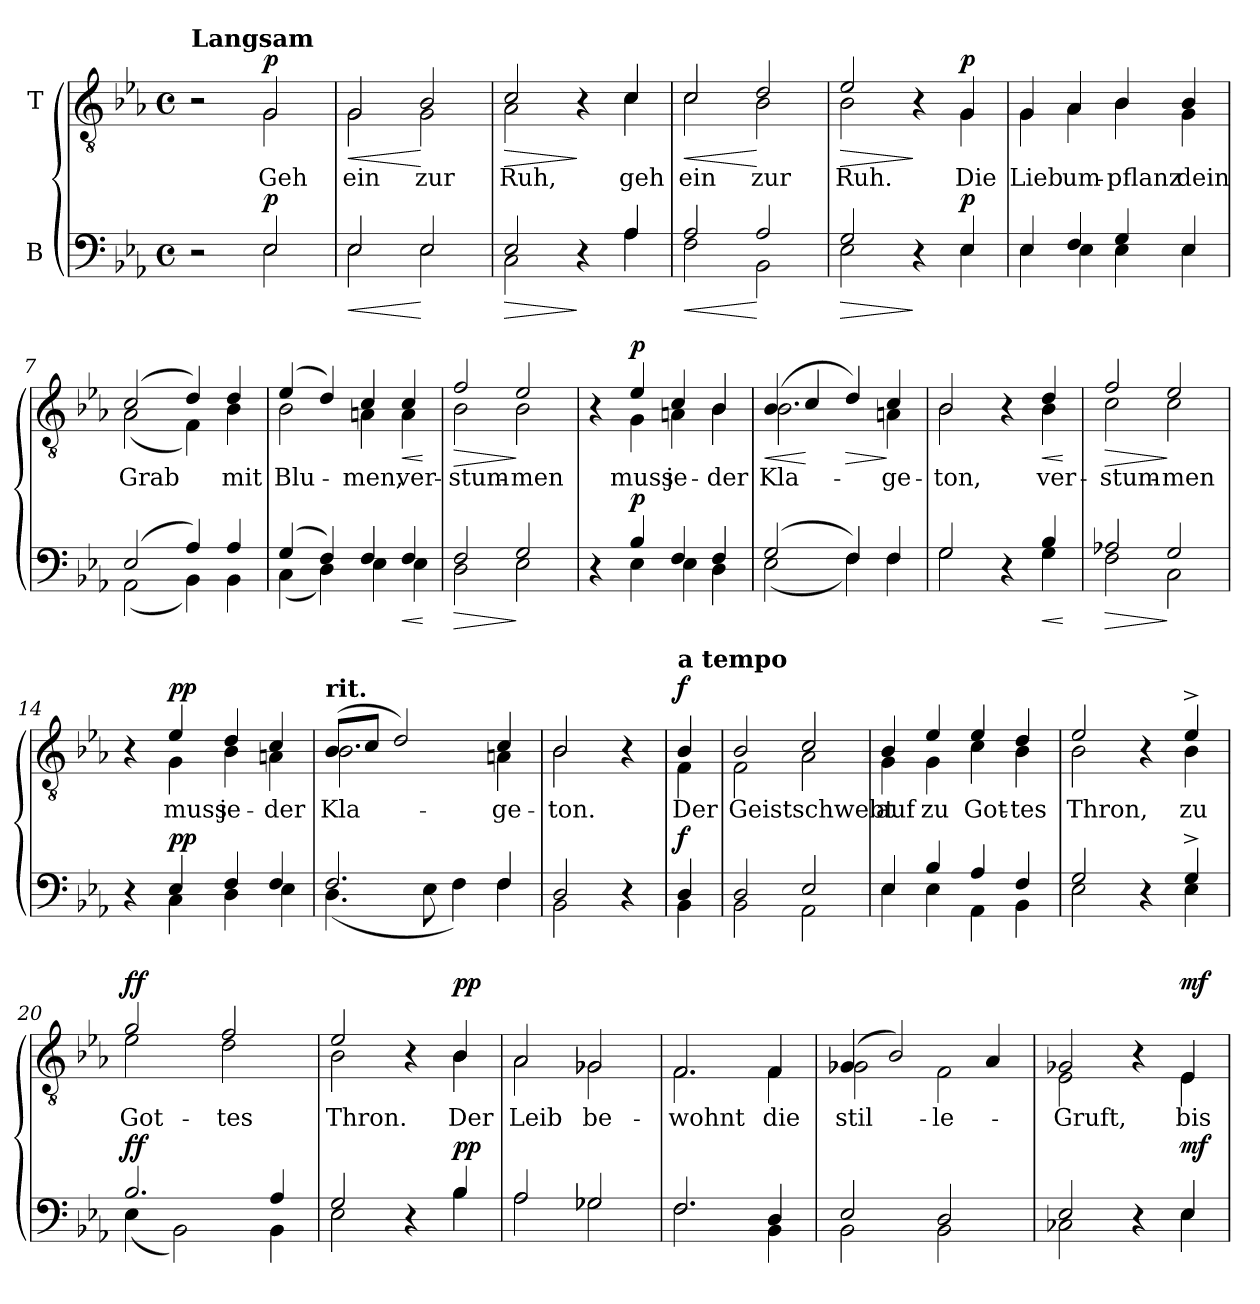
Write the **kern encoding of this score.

**kern	**dynam	**kern	**text	**dynam
*part2	*part2	*part1	*part1	*part1
*staff2	*staff2	*staff1	*staff1	*staff1
*I"B	*	*I"T	*	*
*clefF4	*	*clefGv2	*	*
*k[b-e-a-]	*	*k[b-e-a-]	*	*
*M4/4	*	*M4/4	*	*
*met(c)	*	*met(c)	*	*
=1	=1	=1	=1	=1
*^	*	*^	*	*
!	!	!	!LO:TX:a:B:t=Langsam	!	!	!
2r	2ryy	.	2r	2ryy	.	.
!	!	!LO:DY:a	!	!	!LO:LY:b	!LO:DY:a
2E-/	2E-\	p	2G/	2G\	Geh	p
=2	=2	=2	=2	=2	=2	=2
!	!	!LO:HP:b	!	!	!LO:LY:b	!LO:HP:b
2E-/	2E-\	<	2G/	2G\	ein	<
!	!	!	!	!	!LO:LY:b	!
2E-/	2E-\	[	2B-/	2G\	zur	[
=3	=3	=3	=3	=3	=3	=3
!	!	!LO:HP:b	!	!	!LO:LY:b	!LO:HP:b
2E-/	2C\	>	2c/	2A-\	Ruh,	>
4r	4ryy	]	4r	4ryy	.	]
!	!	!	!	!	!LO:LY:b	!
4A-/	4A-\	.	4c/	4c\	geh	.
=4	=4	=4	=4	=4	=4	=4
!	!	!LO:HP:b	!	!	!LO:LY:b	!LO:HP:b
2A-/	2F\	<	2c/	2c\	ein	<
!	!	!	!	!	!LO:LY:b	!
2A-/	2BB-\	[	2d/	2B-\	zur	[
=5	=5	=5	=5	=5	=5	=5
!	!	!LO:HP:b	!	!	!LO:LY:b	!LO:HP:b
2G/	2E-\	>	2e-/	2B-\	Ruh.	>
4r	4ryy	]	4r	4ryy	.	]
!	!	!LO:DY:a	!	!	!LO:LY:b	!LO:DY:a
4E-/	4E-\	p	4G/	4G\	Die	p
=6	=6	=6	=6	=6	=6	=6
!	!	!	!	!	!LO:LY:b	!
4E-/	4E-\	.	4G/	4G\	Lieb	.
!	!	!	!	!	!LO:LY:b	!
4F/	4E-\	.	4A-/	4A-\	um-	.
!	!	!	!	!	!LO:LY:b	!
4G/	4E-\	.	4B-/	4B-\	-pflanz	.
!	!	!	!	!	!LO:LY:b	!
4E-/	4E-\	.	4B-/	4G\	dein	.
!!LO:LB:g=z	!!
=7	=7	=7	=7	=7	=7	=7
!	!	!	!	!	!LO:LY:b	!
(2E-/	(2AA-\	.	(2c/	(2A-\	Grab	.
4A-/)	4BB-\)	.	4d/)	4F\)	.	.
!	!	!	!	!	!LO:LY:b	!
4A-/	4BB-\	.	4d/	4B-\	mit	.
=8	=8	=8	=8	=8	=8	=8
!	!	!	!	!	!LO:LY:b	!
(4G/	(4C\	.	(4e-/	2B-\	Blu-	.
4F/)	4D\)	.	4d/)	.	.	.
!	!	!	!	!	!LO:LY:b	!
4F/	4E-\	.	4c/	4An\	-men,	.
!	!	!LO:HP:b	!	!	!LO:LY:b	!LO:HP:b
4F/	4E-\	<	4c/	4A\	ver-	<
*v	*v	*	*	*	*	*
*	*	*v	*v	*	*
.	[	.	.	[
=9	=9	=9	=9	=9
!	!LO:HP:b	!	!LO:LY:b	!LO:HP:b
*^	*	*^	*	*
2F/	2D\	>	2f/	2B-\	-stum-	>
!	!	!	!	!	!LO:LY:b	!
2G/	2E-\	]	2e-/	2B-\	-men	]
=10	=10	=10	=10	=10	=10	=10
4r	4ryy	.	4r	4ryy	.	.
!	!	!LO:DY:a	!	!	!LO:LY:b	!LO:DY:a
4B-/	4E-\	p	4e-/	4G\	muss	p
!	!	!	!	!	!LO:LY:b	!
4F/	4E-\	.	4c/	4An\	je-	.
!	!	!	!	!	!LO:LY:b	!
4F/	4D\	.	4B-/	4B-\	-der	.
=11	=11	=11	=11	=11	=11	=11
!	!	!	!	!	!LO:LY:b	!LO:HP:b
(2G/	(2E-\	.	(4B-/	2.B-\	Kla-	<
.	.	.	4c/	.	.	[
!	!	!	!	!	!	!LO:HP:b
4F/)	4F\)	.	4d/)	.	.	>
!	!	!	!	!	!LO:LY:b	!
4F/	4F\	.	4c/	4An\	-ge-	]
!!LO:LB:g=z	!!
=12	=12	=12	=12	=12	=12	=12
!	!	!	!	!	!LO:LY:b	!
2G/	2G\	.	2B-/	2B-\	-ton,	.
4r	4ryy	.	4r	4ryy	.	.
!	!	!LO:HP:b	!	!	!LO:LY:b	!LO:HP:b
4B-/	4G\	<	4d/	4B-\	ver-	<
*v	*v	*	*	*	*	*
*	*	*v	*v	*	*
.	[	.	.	[
=13	=13	=13	=13	=13
!	!LO:HP:b	!	!LO:LY:b	!LO:HP:b
*^	*	*^	*	*
2A-X/	2F\	>	2f/	2c\	-stum-	>
!	!	!	!	!	!LO:LY:b	!
2G/	2C\	]	2e-/	2c\	-men	]
=14	=14	=14	=14	=14	=14	=14
4r	4ryy	.	4r	4ryy	.	.
!	!	!LO:DY:a	!	!	!LO:LY:b	!LO:DY:a
4E-/	4C\	pp	4e-/	4G\	muss	pp
!	!	!	!	!	!LO:LY:b	!
4F/	4D\	.	4d/	4B-\	je-	.
!	!	!	!	!	!LO:LY:b	!
4F/	4E-\	.	4c/	4An\	-der	.
=15	=15	=15	=15	=15	=15	=15
!	!	!	!LO:TX:a:B:t=rit.	!	!	!
!	!	!	!	!	!LO:LY:b	!
2.F/	(4.D\	.	(8B-/L	2.B-\	Kla-	.
.	.	.	8c/J	.	.	.
.	.	.	2d/)	.	.	.
.	8E-\	.	.	.	.	.
.	4F\)	.	.	.	.	.
!	!	!	!	!	!LO:LY:b	!
4F/	4F\	.	4c/	4An\	-ge-	.
=16	=16	=16	=16	=16	=16	=16
!	!	!	!	!	!LO:LY:b	!
2D/	2BB-\	.	2B-/	2B-\	-ton.	.
4r	4ryy	.	4r	4ryy	.	.
!!LO:LB:g=z	!!
=16X1	=16X1	=16X1	=16X1	=16X1	=16X1	=16X1
!	!	!	!LO:TX:a:B:t=a tempo	!	!	!
!	!	!LO:DY:a	!	!	!LO:LY:b	!LO:DY:a
4D/	4BB-\	f	4B-/	4F\	Der	f
=17	=17	=17	=17	=17	=17	=17
!	!	!	!	!	!LO:LY:b	!
2D/	2BB-\	.	2B-/	2F\	Geist	.
!	!	!	!	!	!LO:LY:b	!
2E-/	2AA-\	.	2c/	2A-\	schwebt	.
=18	=18	=18	=18	=18	=18	=18
!	!	!	!	!	!LO:LY:b	!
4E-/	4E-\	.	4B-/	4G\	auf	.
!	!	!	!	!	!LO:LY:b	!
4B-/	4E-\	.	4e-/	4G\	zu	.
!	!	!	!	!	!LO:LY:b	!
4A-/	4AA-\	.	4e-/	4c\	Got-	.
!	!	!	!	!	!LO:LY:b	!
4F/	4BB-\	.	4d/	4B-\	-tes	.
=19	=19	=19	=19	=19	=19	=19
!	!	!	!	!	!LO:LY:b	!
2G/	2E-\	.	2e-/	2B-\	Thron,	.
4r	4ryy	.	4r	4ryy	.	.
!	!	!	!	!	!LO:LY:b	!
4G^/	4E-\	.	4e-^/	4B-\	zu	.
=20	=20	=20	=20	=20	=20	=20
!	!	!LO:DY:a	!	!	!LO:LY:b	!LO:DY:a
2.B-/	(4E-\	ff	2g/	2e-\	Got-	ff
.	2BB-\)	.	.	.	.	.
!	!	!	!	!	!LO:LY:b	!
.	.	.	2f/	2d\	-tes	.
4A-/	4BB-\	.	.	.	.	.
=21	=21	=21	=21	=21	=21	=21
!	!	!	!	!	!LO:LY:b	!
2G/	2E-\	.	2e-/	2B-\	Thron.	.
4r	4ryy	.	4r	4ryy	.	.
!	!	!LO:DY:a	!	!	!LO:LY:b	!LO:DY:a
4B-/	4B-\	pp	4B-/	4B-\	Der	pp
!!LO:LB:g=z	!!
=22	=22	=22	=22	=22	=22	=22
!	!	!	!	!	!LO:LY:b	!
2A-/	2A-\	.	2A-/	2A-\	Leib	.
!	!	!	!	!	!LO:LY:b	!
2G-X/	2G-\	.	2G-X/	2G-\	be-	.
=23	=23	=23	=23	=23	=23	=23
!	!	!	!	!	!LO:LY:b	!
2.F/	2.F\	.	2.F/	2.F\	-wohnt	.
!	!	!	!	!	!LO:LY:b	!
4D/	4BB-\	.	4F/	4F\	die	.
=24	=24	=24	=24	=24	=24	=24
!	!	!	!	!	!LO:LY:b	!
2E-/	2BB-\	.	(4G-X/	2G-\	stil-	.
.	.	.	2B-/)	.	.	.
!	!	!	!	!	!LO:LY:b	!
2D/	2BB-\	.	.	2F\	-le	.
.	.	.	4A-/	.	.	.
=25	=25	=25	=25	=25	=25	=25
!	!	!	!	!	!LO:LY:b	!
2E-/	2C-X\	.	2G-X/	2E-\	Gruft,	.
4r	4ryy	.	4r	4ryy	.	.
!	!	!LO:DY:a	!	!	!LO:LY:b	!LO:DY:a
4E-/	4E-\	mf	4E-/	4E-\	bis	mf
*v	*v	*	*	*	*	*
*	*	*v	*v	*	*
=	=	=	=	=
*-	*-	*-	*-	*-
